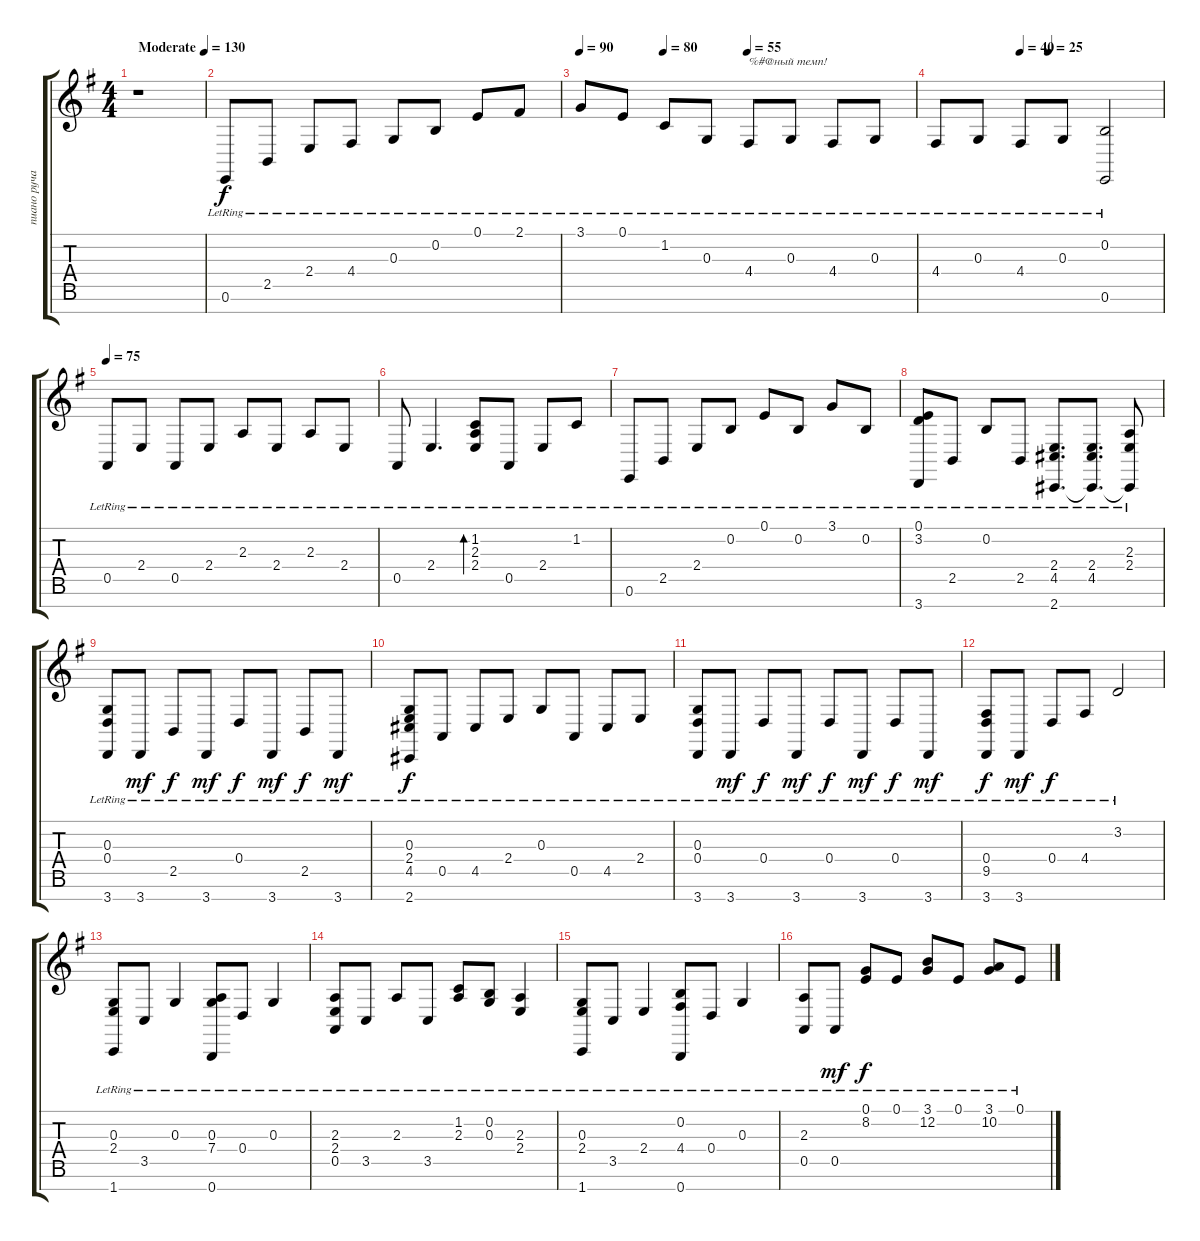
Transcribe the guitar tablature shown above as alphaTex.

\track ("пиано ручаюсь!" "пиано руча") {instrument brightacousticpiano}
\staff {score tabs}
\tuning (E4 B3 G3 D3 A2 E2 B1) {hide}
\ts (4 4)
\tempo (130 "Moderate")
\tempo 140
\tempo (130 "Moderate")
\clef g2
\ks g
r.1{dy f instrument brightacousticpiano} |
0.6{lr}.8 2.5{lr}.8 2.4{lr}.8 4.4{lr}.8 0.3{lr}.8 0.2{lr}.8 0.1{lr}.8 2.1{lr}.8 |
\tempo 90
\tempo (80 0.25)
\tempo (55 0.5)
3.1{lr}.8 0.1{lr}.8 1.2{lr}.8 0.3{lr}.8 4.4{lr}.8{txt "%#@ный темп!"} 0.3{lr}.8 4.4{lr}.8 0.3{lr}.8 |
\tempo (25 0.5)
\tempo (40 0.375)
4.4{lr}.8 0.3{lr}.8 4.4{lr}.8 0.3{lr}.8 (0.2{lr} 0.6{lr}).2 |
\tempo 75
0.5{lr}.8 2.4{lr}.8 0.5{lr}.8 2.4{lr}.8 2.3{lr}.8 2.4{lr}.8 2.3{lr}.8 2.4{lr}.8 |
0.5{lr}.8 2.4{lr}.4{d} (1.2{lr} 2.3{lr} 2.4{lr}).8{bd 240} 0.5{lr}.8 2.4{lr}.8 1.2{lr}.8 |
0.6{lr}.8 2.5{lr}.8 2.4{lr}.8 0.2{lr}.8 0.1{lr}.8 0.2{lr}.8 3.1{lr}.8 0.2{lr}.8 |
(0.1{lr} 3.2{lr} 3.7{lr}).8 2.5{lr}.8 0.2{lr}.8 2.5{lr}.8 (2.4{lr} 4.5{lr} 2.7{lr}).8{d} (2.4{lr} 4.5{lr} 2.7{t}).8{d} (2.3{lr} 2.4{lr} 2.7{t}).8 |
(0.3{lr} 0.4{lr} 3.7{lr}).8 3.7{lr}.8{dy mf} 2.5{lr}.8{dy f} 3.7{lr}.8{dy mf} 0.4{lr}.8{dy f} 3.7{lr}.8{dy mf} 2.5{lr}.8{dy f} 3.7{lr}.8{dy mf} |
(0.3{lr} 2.4{lr} 4.5{lr} 2.7{lr}).8{dy f} 0.5{lr}.8 4.5{lr}.8 2.4{lr}.8 0.3{lr}.8 0.5{lr}.8 4.5{lr}.8 2.4{lr}.8 |
(0.3{lr} 0.4{lr} 3.7{lr}).8 3.7{lr}.8{dy mf} 0.4{lr}.8{dy f} 3.7{lr}.8{dy mf} 0.4{lr}.8{dy f} 3.7{lr}.8{dy mf} 0.4{lr}.8{dy f} 3.7{lr}.8{dy mf} |
(0.4{lr} 9.5{lr} 3.7{lr}).8{dy f} 3.7{lr}.8{dy mf} 0.4{lr}.8{dy f} 4.4{lr}.8 3.2{lr}.2 |
(0.3{lr} 2.4{lr} 1.7{lr}).8 3.5{lr}.8 0.3{lr}.4 (0.3{lr} 7.4{lr} 0.7{lr}).8 0.4{lr}.8 0.3{lr}.4 |
(2.3{lr} 2.4{lr} 0.5{lr}).8 3.5{lr}.8 2.3{lr}.8 3.5{lr}.8 (1.2{lr} 2.3{lr}).8 (0.2{lr} 0.3{lr}).8 (2.3{lr} 2.4{lr}).4 |
(0.3{lr} 2.4{lr} 1.7{lr}).8 3.5{lr}.8 2.4{lr}.4 (0.2{lr} 4.4{lr} 0.7{lr}).8 0.4{lr}.8 0.3{lr}.4 |
(2.3{lr} 0.5{lr}).8 0.5{lr}.8{dy mf} (0.1{lr} 8.2{lr}).8{dy f} 0.1{lr}.8 (3.1{lr} 12.2{lr}).8 0.1{lr}.8 (3.1{lr} 10.2{lr}).8 0.1{lr}.8
